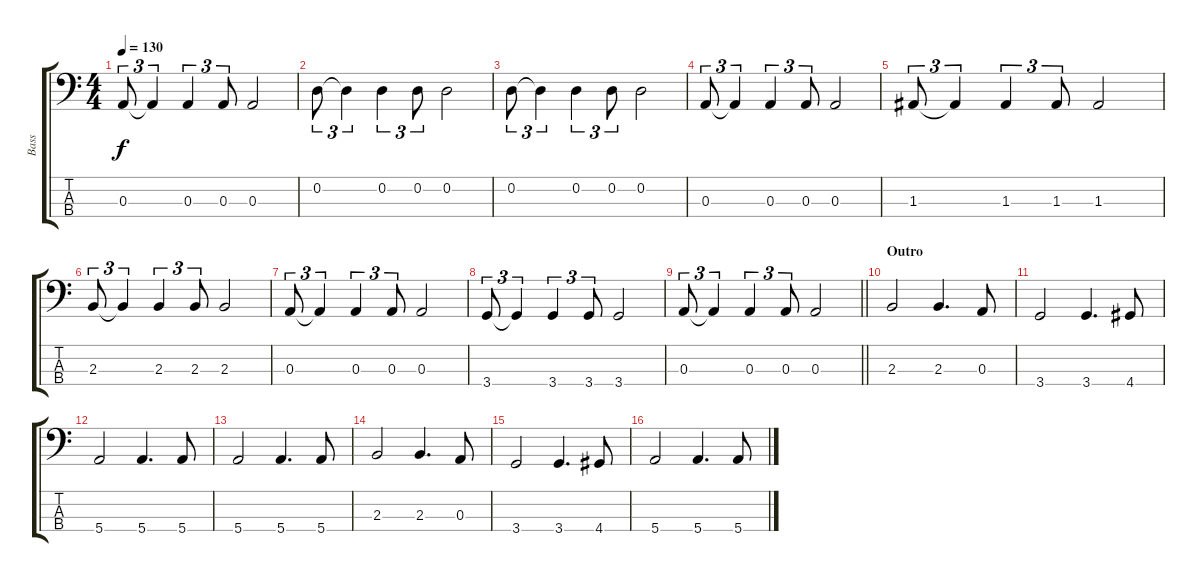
\track ("Bass" "Bass") {instrument electricbassfinger}
\staff {score tabs}
\tuning (G2 D2 A1 E1) {hide}
\ts (4 4)
\tempo 130
\clef f4
\ks c
0.3.8{tu (3 2) dy f} 0.3{t}.4{tu (3 2)} 0.3.4{tu (3 2)} 0.3.8{tu (3 2)} 0.3.2 |
0.2.8{tu (3 2)} 0.2{t}.4{tu (3 2)} 0.2.4{tu (3 2)} 0.2.8{tu (3 2)} 0.2.2 |
0.2.8{tu (3 2)} 0.2{t}.4{tu (3 2)} 0.2.4{tu (3 2)} 0.2.8{tu (3 2)} 0.2.2 |
0.3.8{tu (3 2)} 0.3{t}.4{tu (3 2)} 0.3.4{tu (3 2)} 0.3.8{tu (3 2)} 0.3.2 |
1.3.8{tu (3 2)} 1.3{t}.4{tu (3 2)} 1.3.4{tu (3 2)} 1.3.8{tu (3 2)} 1.3.2 |
2.3.8{tu (3 2)} 2.3{t}.4{tu (3 2)} 2.3.4{tu (3 2)} 2.3.8{tu (3 2)} 2.3.2 |
0.3.8{tu (3 2)} 0.3{t}.4{tu (3 2)} 0.3.4{tu (3 2)} 0.3.8{tu (3 2)} 0.3.2 |
3.4.8{tu (3 2)} 3.4{t}.4{tu (3 2)} 3.4.4{tu (3 2)} 3.4.8{tu (3 2)} 3.4.2 |
\barLineRight lightlight
0.3.8{tu (3 2)} 0.3{t}.4{tu (3 2)} 0.3.4{tu (3 2)} 0.3.8{tu (3 2)} 0.3.2 |
\section ("" "Outro")
2.3.2 2.3.4{d} 0.3.8 |
3.4.2 3.4.4{d} 4.4.8 |
5.4.2 5.4.4{d} 5.4.8 |
5.4.2 5.4.4{d} 5.4.8 |
2.3.2 2.3.4{d} 0.3.8 |
3.4.2 3.4.4{d} 4.4.8 |
5.4.2 5.4.4{d} 5.4.8
